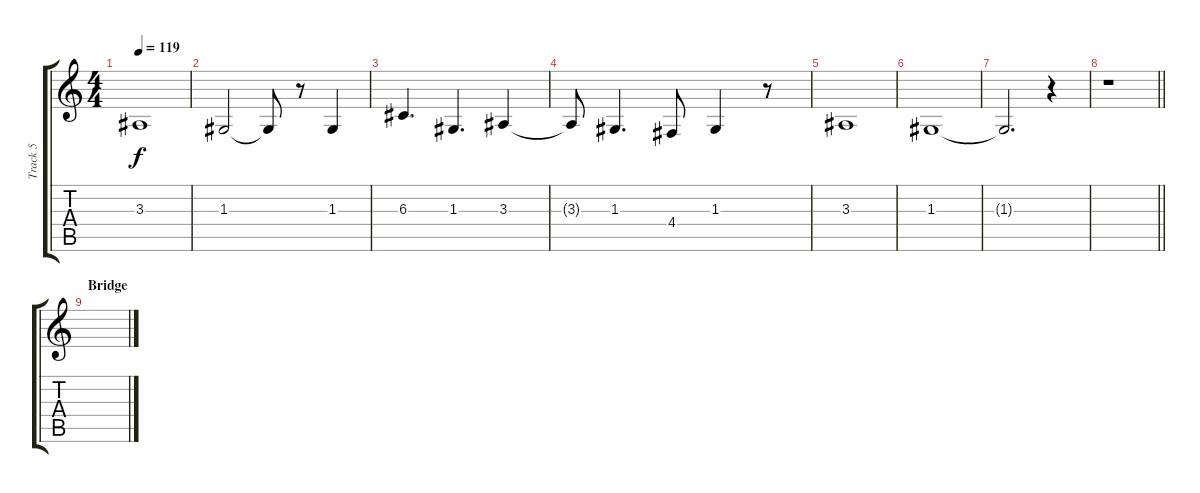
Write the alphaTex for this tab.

\track ("Track 5" "Track 5") {instrument clarinet}
\staff {score tabs}
\tuning (E4 B3 G3 D3 A2 E2) {hide}
\ts (4 4)
\tempo 119
\clef g2
\ks c
3.3.1{dy f} |
1.3.2 1.3{t}.8 r.8 1.3.4 |
6.3.4{d} 1.3.4{d} 3.3.4 |
3.3{t}.8 1.3.4{d} 4.4.8 1.3.4 r.8 |
3.3.1 |
1.3.1 |
1.3{t}.2{d} r.4 |
\barLineRight lightlight
r.1 |
\section ("" "Bridge")
